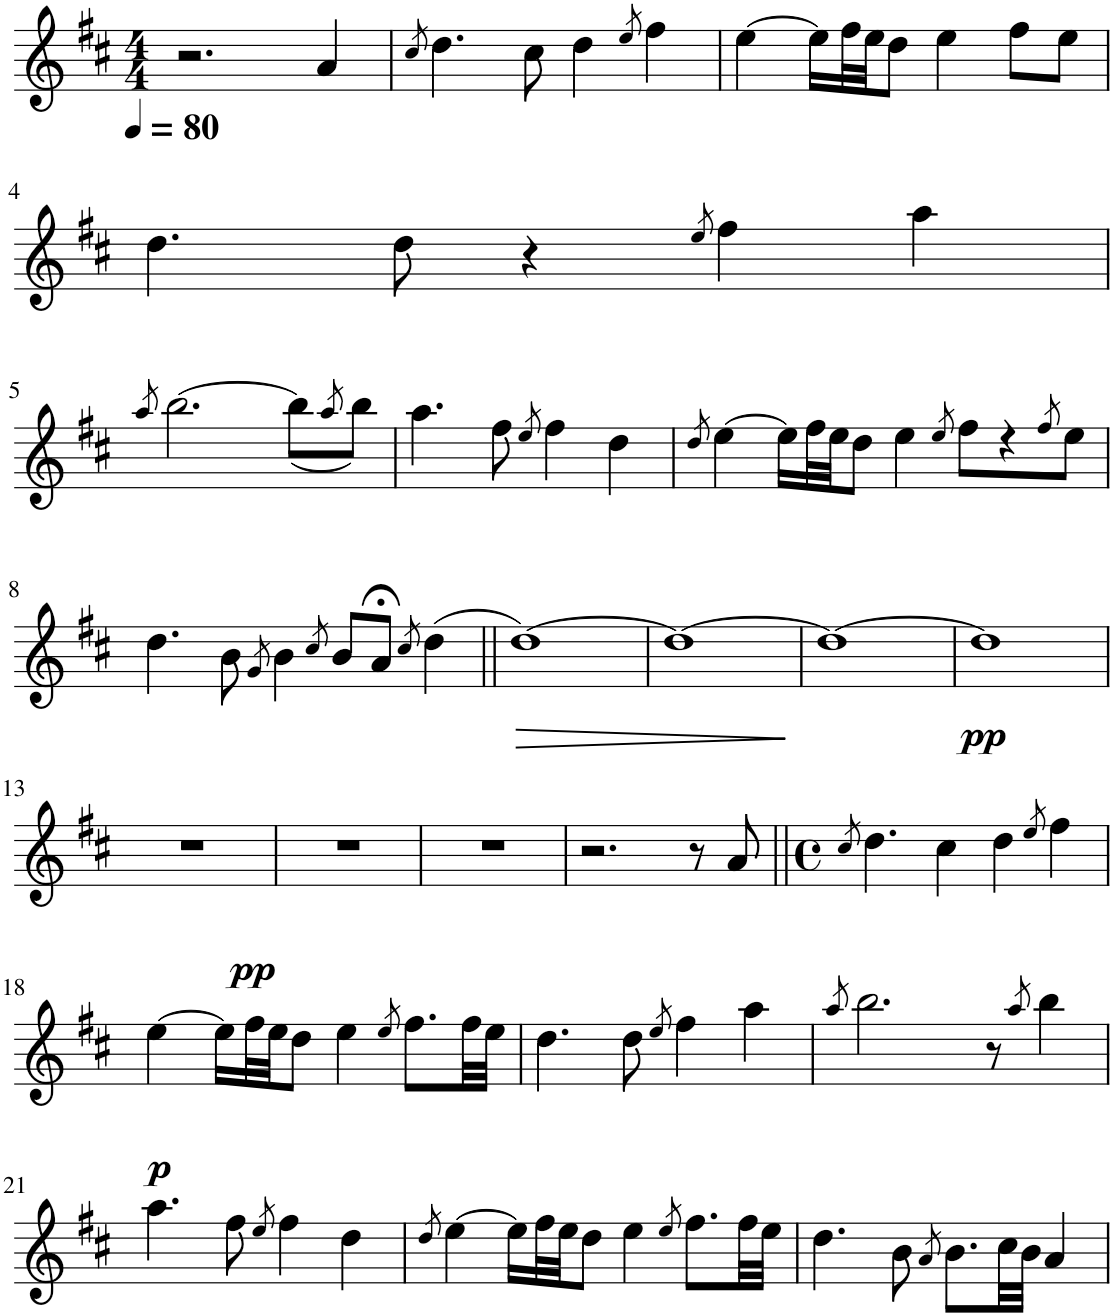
**kern	**dynam
*part1	*part1
*staff1	*staff1
*I"Voice	*
*I'V	*
*clefG2	*
*k[f#c#]	*
*M4/4	*
*MM80	*
=1	=1
2.r	.
4a/	.
=2	=2
8qcc#/	.
4.dd\	.
8cc#\	.
4dd\	.
8qee/	.
4ff#\	.
=3	=3
[>4ee\	.
16ee\LL]	.
32ff#\L	.
32ee\JJ	.
8dd\J	.
4ee\	.
8ff#\L	.
8ee\J	.
!!LO:LB:g=z
=4	=4
4.dd\	.
8dd\	.
4r	.
8qee/	.
4ff#\	.
4aa\	.
!!LO:LB:g=z
=5	=5
8qaa/	.
[>2.bb\	.
(<8bb\L]	.
8qaa/	.
8bb\J)	.
=6	=6
4.aa\	.
8ff#\	.
8qee/	.
4ff#\	.
4dd\	.
=7	=7
8qdd/	.
[>4ee\	.
16ee\LL]	.
32ff#\L	.
32ee\JJ	.
8dd\J	.
4ee\	.
8qee/	.
8ff#\	.
8r	.
8ryy	.
8qff#/	.
8ee\	.
!!LO:LB:g=z
=8	=8
4.dd\	.
8r	.
8b\	.
8qg/	.
4b\	.
8qcc#/	.
8b/L	.
8a;</J	.
8qcc#/	.
(>4dd\	.
=9||	=9||
!	!LO:HP:b
[>1dd)	>
=10	=10
1dd_	.
.	]
=11	=11
1dd_	.
=12	=12
!	!LO:DY:b
1dd]	pp
!!LO:LB:g=z
=13	=13
1r	.
=14	=14
1r	.
=15	=15
1r	.
=16	=16
2.r	.
8r	.
8a/	.
=17||	=17||
*M4/4	*
*met(c)	*
8qcc#/	.
4.dd\	.
4cc#\	.
4dd\	.
8qee/	.
[8ff#\	.
!!LO:LB:g=z
=18	=18
*^	*
[>4ee\	4ryy	.
8ff#\]	16ryy	.
!	!	!LO:DY:a
.	2ryy	pp
16ee\LL]	.	.
32ff#\L	.	.
32ee\JJ	.	.
8dd\J	.	.
4ee\	.	.
.	4ryy	.
8qee/	.	.
8.ff#\L	.	.
32ff#\LL	16ryy	.
32ee\JJJ	.	.
*v	*v	*
=19	=19
4.dd\	.
8dd\	.
8qee/	.
4ff#\	.
4aa\	.
=20	=20
8qaa/	.
2.bb\	.
8r	.
8qaa/	.
[8bb\	.
!!LO:LB:g=z
=21	=21
!	!LO:DY:a
4.aa\	p
8bb\]	.
8ff#\	.
8qee/	.
4ff#\	.
4dd\	.
=22	=22
8qdd/	.
[>4ee\	.
16ee\LL]	.
32ff#\L	.
32ee\JJ	.
8dd\J	.
4ee\	.
8qee/	.
8.ff#\L	.
32ff#\LL	.
32ee\JJJ	.
=23	=23
4.dd\	.
8b\	.
8qa/	.
8.b\L	.
32cc#\LL	.
32b\JJJ	.
4a/	.
=	=
*-	*-
